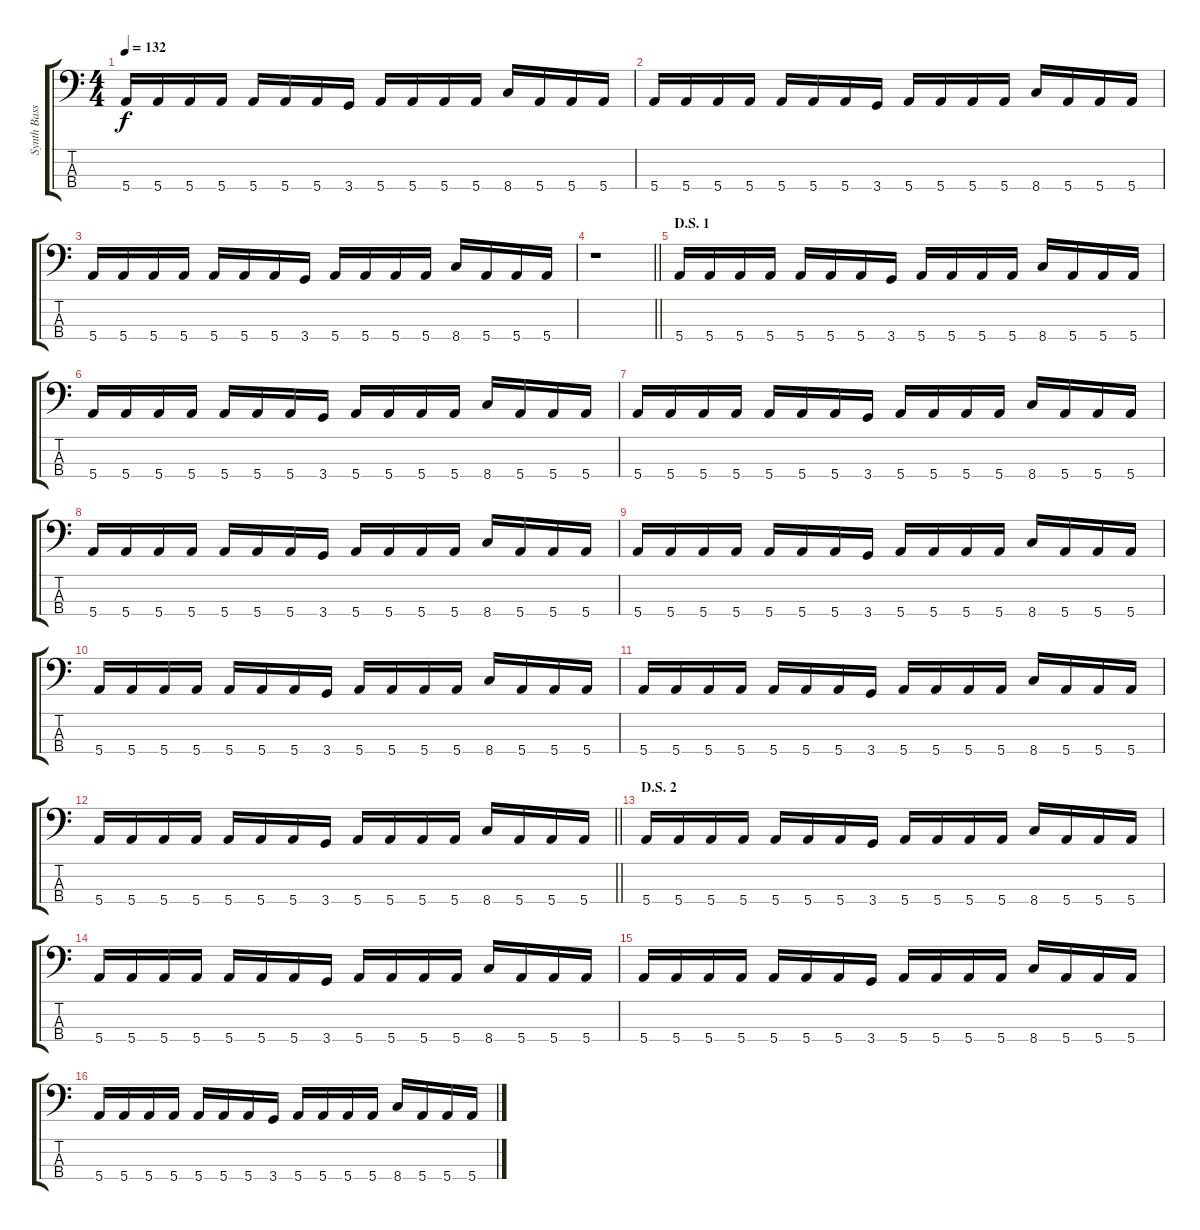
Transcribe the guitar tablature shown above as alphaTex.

\track ("Synth Bass" "Synth Bass") {instrument synthbass2}
\staff {score tabs}
\tuning (G2 D2 A1 E1) {hide}
\ts (4 4)
\tempo 132
\clef f4
\ks c
5.4.16{dy f} 5.4.16 5.4.16 5.4.16 5.4.16 5.4.16 5.4.16 3.4.16 5.4.16 5.4.16 5.4.16 5.4.16 8.4.16 5.4.16 5.4.16 5.4.16 |
5.4.16 5.4.16 5.4.16 5.4.16 5.4.16 5.4.16 5.4.16 3.4.16 5.4.16 5.4.16 5.4.16 5.4.16 8.4.16 5.4.16 5.4.16 5.4.16 |
5.4.16 5.4.16 5.4.16 5.4.16 5.4.16 5.4.16 5.4.16 3.4.16 5.4.16 5.4.16 5.4.16 5.4.16 8.4.16 5.4.16 5.4.16 5.4.16 |
\barLineRight lightlight
r.1 |
\section ("" "D.S. 1")
5.4.16 5.4.16 5.4.16 5.4.16 5.4.16 5.4.16 5.4.16 3.4.16 5.4.16 5.4.16 5.4.16 5.4.16 8.4.16 5.4.16 5.4.16 5.4.16 |
5.4.16 5.4.16 5.4.16 5.4.16 5.4.16 5.4.16 5.4.16 3.4.16 5.4.16 5.4.16 5.4.16 5.4.16 8.4.16 5.4.16 5.4.16 5.4.16 |
5.4.16 5.4.16 5.4.16 5.4.16 5.4.16 5.4.16 5.4.16 3.4.16 5.4.16 5.4.16 5.4.16 5.4.16 8.4.16 5.4.16 5.4.16 5.4.16 |
5.4.16 5.4.16 5.4.16 5.4.16 5.4.16 5.4.16 5.4.16 3.4.16 5.4.16 5.4.16 5.4.16 5.4.16 8.4.16 5.4.16 5.4.16 5.4.16 |
5.4.16 5.4.16 5.4.16 5.4.16 5.4.16 5.4.16 5.4.16 3.4.16 5.4.16 5.4.16 5.4.16 5.4.16 8.4.16 5.4.16 5.4.16 5.4.16 |
5.4.16 5.4.16 5.4.16 5.4.16 5.4.16 5.4.16 5.4.16 3.4.16 5.4.16 5.4.16 5.4.16 5.4.16 8.4.16 5.4.16 5.4.16 5.4.16 |
5.4.16 5.4.16 5.4.16 5.4.16 5.4.16 5.4.16 5.4.16 3.4.16 5.4.16 5.4.16 5.4.16 5.4.16 8.4.16 5.4.16 5.4.16 5.4.16 |
\barLineRight lightlight
5.4.16 5.4.16 5.4.16 5.4.16 5.4.16 5.4.16 5.4.16 3.4.16 5.4.16 5.4.16 5.4.16 5.4.16 8.4.16 5.4.16 5.4.16 5.4.16 |
\section ("" "D.S. 2")
5.4.16 5.4.16 5.4.16 5.4.16 5.4.16 5.4.16 5.4.16 3.4.16 5.4.16 5.4.16 5.4.16 5.4.16 8.4.16 5.4.16 5.4.16 5.4.16 |
5.4.16 5.4.16 5.4.16 5.4.16 5.4.16 5.4.16 5.4.16 3.4.16 5.4.16 5.4.16 5.4.16 5.4.16 8.4.16 5.4.16 5.4.16 5.4.16 |
5.4.16 5.4.16 5.4.16 5.4.16 5.4.16 5.4.16 5.4.16 3.4.16 5.4.16 5.4.16 5.4.16 5.4.16 8.4.16 5.4.16 5.4.16 5.4.16 |
5.4.16 5.4.16 5.4.16 5.4.16 5.4.16 5.4.16 5.4.16 3.4.16 5.4.16 5.4.16 5.4.16 5.4.16 8.4.16 5.4.16 5.4.16 5.4.16
